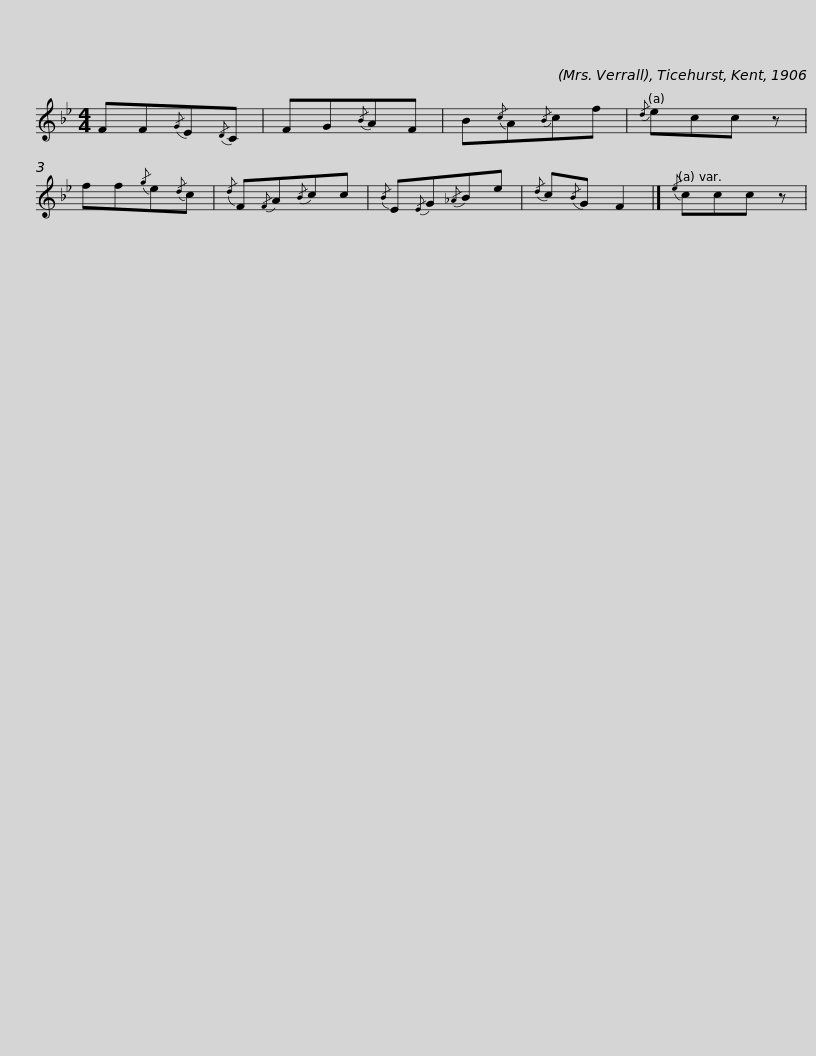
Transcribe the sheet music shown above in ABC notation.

X:1
L:1/8
M:4/4
I:linebreak $
K:Bb
V:1 treble
V:1
 FF{/G}E{/D}C | FG{/B}AF | B{/c}A{/B}cf |{/d} ecc z |$ ff{/g}e{/d}c | %5
{/d} F{/F}A{/B}cc |{/B} E{/E}G{/_A}Be |{/d} c{/B}G F2 |]${/e} ccc z | %9
